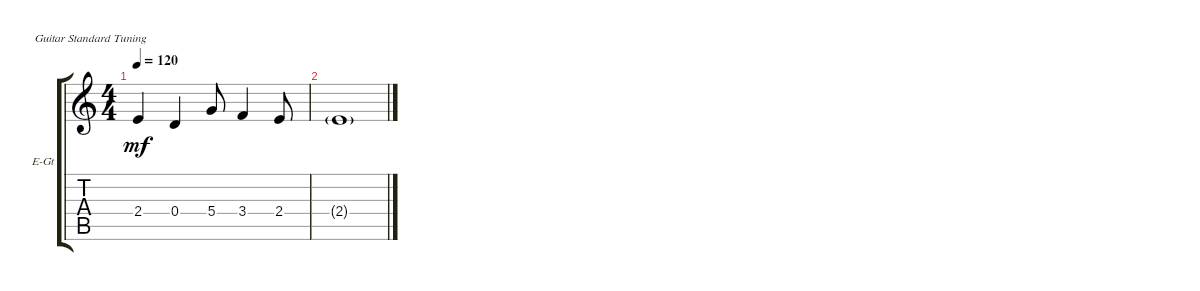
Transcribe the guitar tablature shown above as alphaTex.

\defaultSystemsLayout 4
\bracketExtendMode groupsimilarinstruments
\firstSystemTrackNameOrientation horizontal
\otherSystemsTrackNameOrientation horizontal
\track ("Г. Каспарян (Overdriwe)" "E-Gt") {instrument overdrivenguitar}
\staff {score tabs}
\tuning (E4 B3 G3 D3 A2 E2)
\ts (4 4)
\tempo 120
\clef g2
\ks c
2.4.4{dy mf} 0.4.4 5.4.8 3.4.4 2.4.8 |
2.4{g}.1
